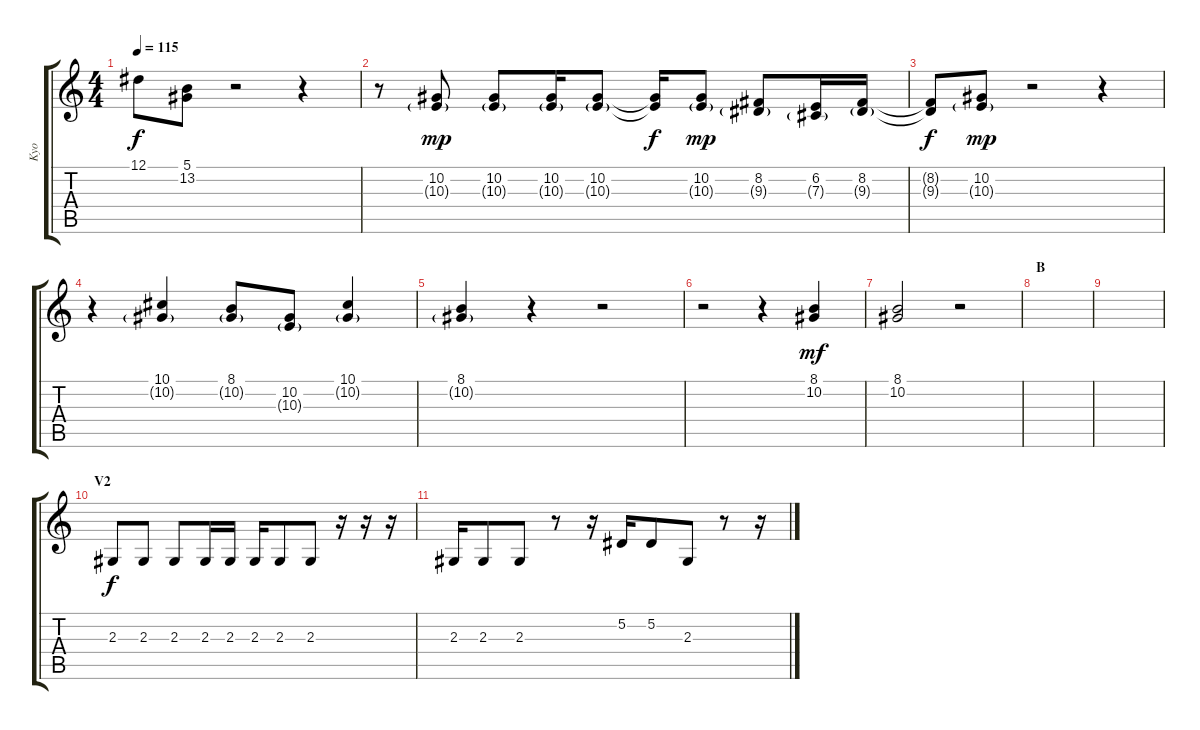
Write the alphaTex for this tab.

\track ("Kyo" "Kyo") {instrument voiceoohs}
\staff {score tabs}
\tuning (Eb4 Bb3 Gb3 Db3 Ab2 Db2) {hide}
\ts (4 4)
\tempo 115
\clef g2
\ks c
12.1{t}.8{dy f} (5.1 13.2).8 r.2 r.4 |
r.8 (10.2 10.3{g}).8{dy mp} (10.2 10.3{g}).8 (10.2 10.3{g}).16 (10.2 10.3{g}).8 (10.2{t} 10.3{t}).16{dy f} (10.2 10.3{g}).8{dy mp} (8.2 9.3{g}).8 (6.2 7.3{g}).16 (8.2 9.3{g}).16 |
(8.2{t} 9.3{t}).8{dy f} (10.2 10.3{g}).8{dy mp} r.2 r.4 |
r.4 (10.1 10.2{g}).4 (8.1 10.2{g}).8 (10.2 10.3{g}).8 (10.1 10.2{g}).4 |
(8.1 10.2{g}).4 r.4 r.2 |
r.2 r.4 (8.1 10.2).4{dy mf} |
(8.1 10.2).2 r.2 |
\section ("" "B")
|
|
\section ("" "V2")
2.3.8{dy f} 2.3.8 2.3.8 2.3.16 2.3.16 2.3.16 2.3.8 2.3.8 r.16 r.16 r.16 |
2.3.16 2.3.8 2.3.8 r.8 r.16 5.2.16 5.2.8 2.3.8 r.8 r.16
